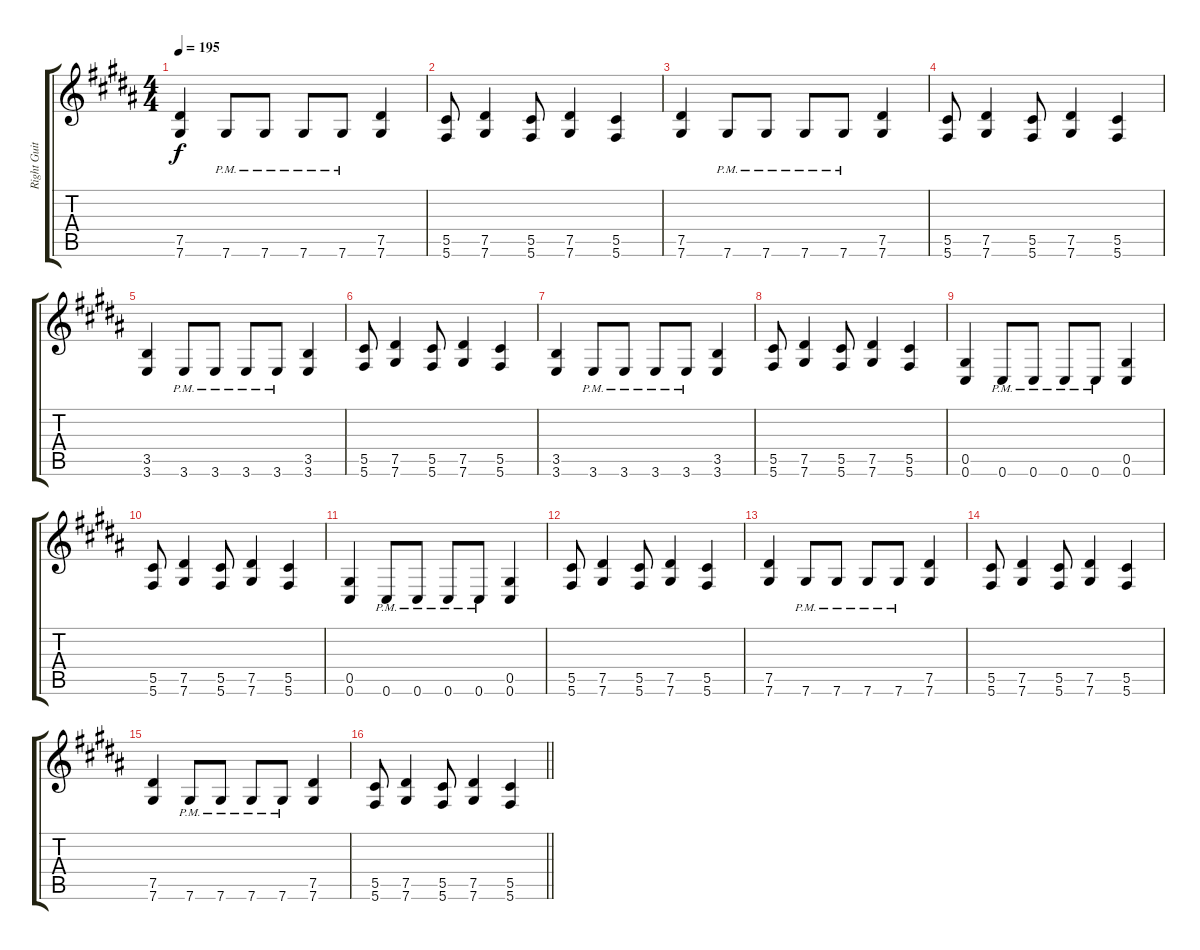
\track ("Right Guitar" "Right Guit") {instrument distortionguitar}
\staff {score tabs}
\tuning (Eb4 Bb3 Gb3 Db3 Ab2 Db2) {hide}
\ts (4 4)
\tempo 195
\clef g2
\ks b
(7.5 7.6).4{dy f} 7.6{pm}.8 7.6{pm}.8 7.6{pm}.8 7.6{pm}.8 (7.5 7.6).4 |
(5.5 5.6).8 (7.5 7.6).4 (5.5 5.6).8 (7.5 7.6).4 (5.5 5.6).4 |
(7.5 7.6).4 7.6{pm}.8 7.6{pm}.8 7.6{pm}.8 7.6{pm}.8 (7.5 7.6).4 |
(5.5 5.6).8 (7.5 7.6).4 (5.5 5.6).8 (7.5 7.6).4 (5.5 5.6).4 |
(3.5 3.6).4 3.6{pm}.8 3.6{pm}.8 3.6{pm}.8 3.6{pm}.8 (3.5 3.6).4 |
(5.5 5.6).8 (7.5 7.6).4 (5.5 5.6).8 (7.5 7.6).4 (5.5 5.6).4 |
(3.5 3.6).4 3.6{pm}.8 3.6{pm}.8 3.6{pm}.8 3.6{pm}.8 (3.5 3.6).4 |
(5.5 5.6).8 (7.5 7.6).4 (5.5 5.6).8 (7.5 7.6).4 (5.5 5.6).4 |
(0.5 0.6).4 0.6{pm}.8 0.6{pm}.8 0.6{pm}.8 0.6{pm}.8 (0.5 0.6).4 |
(5.5 5.6).8 (7.5 7.6).4 (5.5 5.6).8 (7.5 7.6).4 (5.5 5.6).4 |
(0.5 0.6).4 0.6{pm}.8 0.6{pm}.8 0.6{pm}.8 0.6{pm}.8 (0.5 0.6).4 |
(5.5 5.6).8 (7.5 7.6).4 (5.5 5.6).8 (7.5 7.6).4 (5.5 5.6).4 |
(7.5 7.6).4 7.6{pm}.8 7.6{pm}.8 7.6{pm}.8 7.6{pm}.8 (7.5 7.6).4 |
(5.5 5.6).8 (7.5 7.6).4 (5.5 5.6).8 (7.5 7.6).4 (5.5 5.6).4 |
(7.5 7.6).4 7.6{pm}.8 7.6{pm}.8 7.6{pm}.8 7.6{pm}.8 (7.5 7.6).4 |
\barLineRight lightlight
(5.5 5.6).8 (7.5 7.6).4 (5.5 5.6).8 (7.5 7.6).4 (5.5 5.6).4
